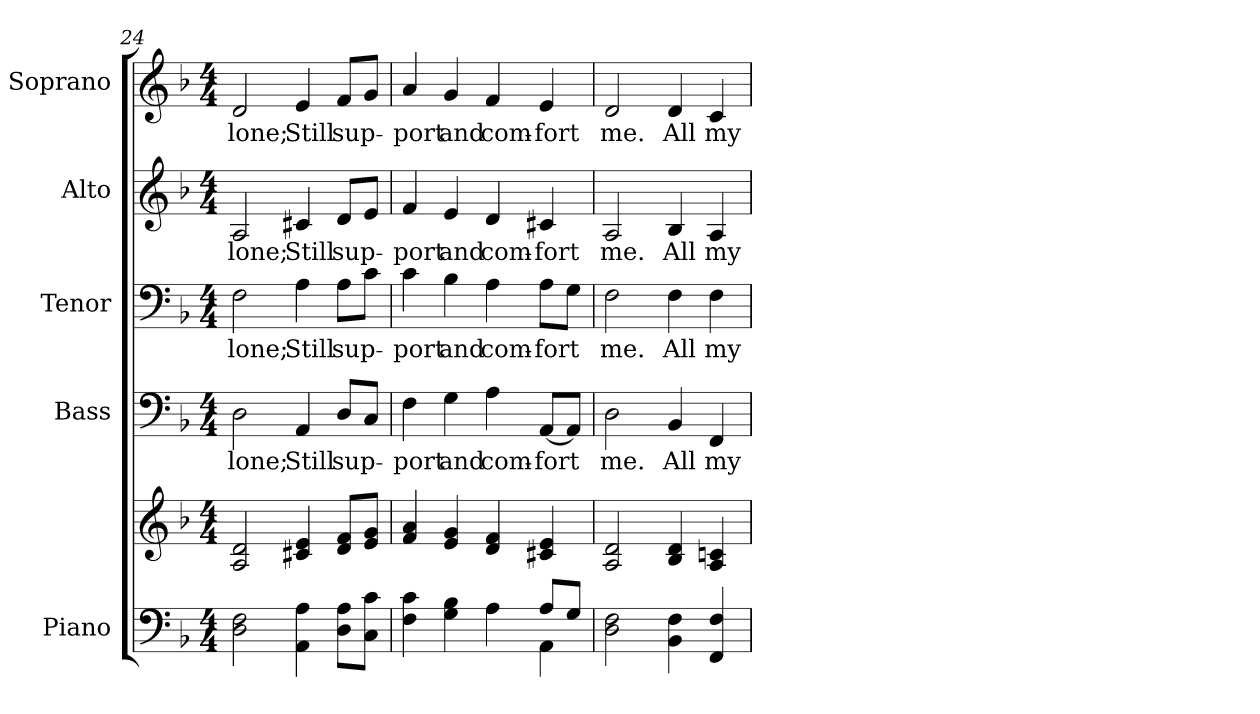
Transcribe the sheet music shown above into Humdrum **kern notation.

**kern	**kern	**kern	**text	**kern	**text	**kern	**text	**kern	**text
*part5	*part5	*part4	*part4	*part3	*part3	*part2	*part2	*part1	*part1
*staff6	*staff5	*staff4	*staff4	*staff3	*staff3	*staff2	*staff2	*staff1	*staff1
*I"Piano	*	*I"Bass	*	*I"Tenor	*	*I"Alto	*	*I"Soprano	*
*I'Pno.	*	*I'B.	*	*I'T.	*	*I'A.	*	*I'S.	*
*clefF4	*clefG2	*clefF4	*	*clefF4	*	*clefG2	*	*clefG2	*
*k[b-]	*k[b-]	*k[b-]	*	*k[b-]	*	*k[b-]	*	*k[b-]	*
*F:	*F:	*F:	*	*F:	*	*F:	*	*F:	*
*M4/4	*M4/4	*M4/4	*	*M4/4	*	*M4/4	*	*M4/4	*
=24	=24	=24	=24	=24	=24	=24	=24	=24	=24
!	!	!	!LO:LY:b:color=#000000	!	!	!	!	!	!
!	!	!	!	!	!LO:LY:b:color=#000000	!	!	!	!
!	!	!	!	!	!	!	!LO:LY:b:color=#000000	!	!
!	!	!	!	!	!	!	!	!	!LO:LY:b:color=#000000
2Di\ 2Fi	2Ai/ 2di	2Di\	-lone;	2Fi\	-lone;	2Ai/	-lone;	2di/	-lone;
!	!	!	!LO:LY:b:color=#000000	!	!	!	!	!	!
!	!	!	!	!	!LO:LY:b:color=#000000	!	!	!	!
!	!	!	!	!	!	!	!LO:LY:b:color=#000000	!	!
!	!	!	!	!	!	!	!	!	!LO:LY:b:color=#000000
4AAi\ 4Ai	4c#Xi/ 4ei	4AAi/	Still	4Ai\	Still	4c#Xi/	Still	4ei/	Still
!	!	!	!LO:LY:b:color=#000000	!	!	!	!	!	!
!	!	!	!	!	!LO:LY:b:color=#000000	!	!	!	!
!	!	!	!	!	!	!	!LO:LY:b:color=#000000	!	!
!	!	!	!	!	!	!	!	!	!LO:LY:b:color=#000000
8Di\ 8AiL	8di/ 8fiL	8Di/L	sup-	8Ai\L	sup-	8di/L	sup-	8fi/L	sup-
8Ci\ 8ciJ	8ei/ 8giJ	8Ci/J	.	8ci\J	.	8ei/J	.	8gi/J	.
!!LO:PB:g=z
=25	=25	=25	=25	=25	=25	=25	=25	=25	=25
*^	*	*	*	*	*	*	*	*	*
!	!	!	!	!LO:LY:b:color=#000000	!	!	!	!	!	!
!	!	!	!	!	!	!LO:LY:b:color=#000000	!	!	!	!
!	!	!	!	!	!	!	!	!LO:LY:b:color=#000000	!	!
!	!	!	!	!	!	!	!	!	!	!LO:LY:b:color=#000000
4Fi\ 4ci	2ryy	4fi/ 4ai	4Fi\	-port	4ci\	-port	4fi/	-port	4ai/	-port
!	!	!	!	!LO:LY:b:color=#000000	!	!	!	!	!	!
!	!	!	!	!	!	!LO:LY:b:color=#000000	!	!	!	!
!	!	!	!	!	!	!	!	!LO:LY:b:color=#000000	!	!
!	!	!	!	!	!	!	!	!	!	!LO:LY:b:color=#000000
4Gi\ 4B-i	.	4ei/ 4gi	4Gi\	and	4B-i\	and	4ei/	and	4gi/	and
!	!	!	!	!LO:LY:b:color=#000000	!	!	!	!	!	!
!	!	!	!	!	!	!LO:LY:b:color=#000000	!	!	!	!
!	!	!	!	!	!	!	!	!LO:LY:b:color=#000000	!	!
!	!	!	!	!	!	!	!	!	!	!LO:LY:b:color=#000000
4Ai\	4ryy	4di/ 4fi	4Ai\	com-	4Ai\	com-	4di/	com-	4fi/	com-
!	!	!	!	!LO:LY:b:color=#000000	!	!	!	!	!	!
!	!	!	!	!	!	!LO:LY:b:color=#000000	!	!	!	!
!	!	!	!	!	!	!	!	!LO:LY:b:color=#000000	!	!
!	!	!	!	!	!	!	!	!	!	!LO:LY:b:color=#000000
8Ai/L	4AAi\	4c#Xi/ 4ei	[<8AAi/L	-fort	8Ai\L	-fort	4c#Xi/	-fort	4ei/	-fort
8Gi/J	.	.	8AAi/J]	.	8Gi\J	.	.	.	.	.
*v	*v	*	*	*	*	*	*	*	*	*
=26	=26	=26	=26	=26	=26	=26	=26	=26	=26
!	!	!	!LO:LY:b:color=#000000	!	!	!	!	!	!
!	!	!	!	!	!LO:LY:b:color=#000000	!	!	!	!
!	!	!	!	!	!	!	!LO:LY:b:color=#000000	!	!
!	!	!	!	!	!	!	!	!	!LO:LY:b:color=#000000
2Di\ 2Fi	2Ai/ 2di	2Di\	me.	2Fi\	me.	2Ai/	me.	2di/	me.
!	!	!	!LO:LY:b:color=#000000	!	!	!	!	!	!
!	!	!	!	!	!LO:LY:b:color=#000000	!	!	!	!
!	!	!	!	!	!	!	!LO:LY:b:color=#000000	!	!
!	!	!	!	!	!	!	!	!	!LO:LY:b:color=#000000
4BB-i\ 4Fi	4B-i/ 4di	4BB-i/	All	4Fi\	All	4B-i/	All	4di/	All
!	!	!	!LO:LY:b:color=#000000	!	!	!	!	!	!
!	!	!	!	!	!LO:LY:b:color=#000000	!	!	!	!
!	!	!	!	!	!	!	!LO:LY:b:color=#000000	!	!
!	!	!	!	!	!	!	!	!	!LO:LY:b:color=#000000
4FFi/ 4Fi	4Ai/ 4cni	4FFi/	my	4Fi\	my	4Ai/	my	4ci/	my
=	=	=	=	=	=	=	=	=	=
*-	*-	*-	*-	*-	*-	*-	*-	*-	*-
